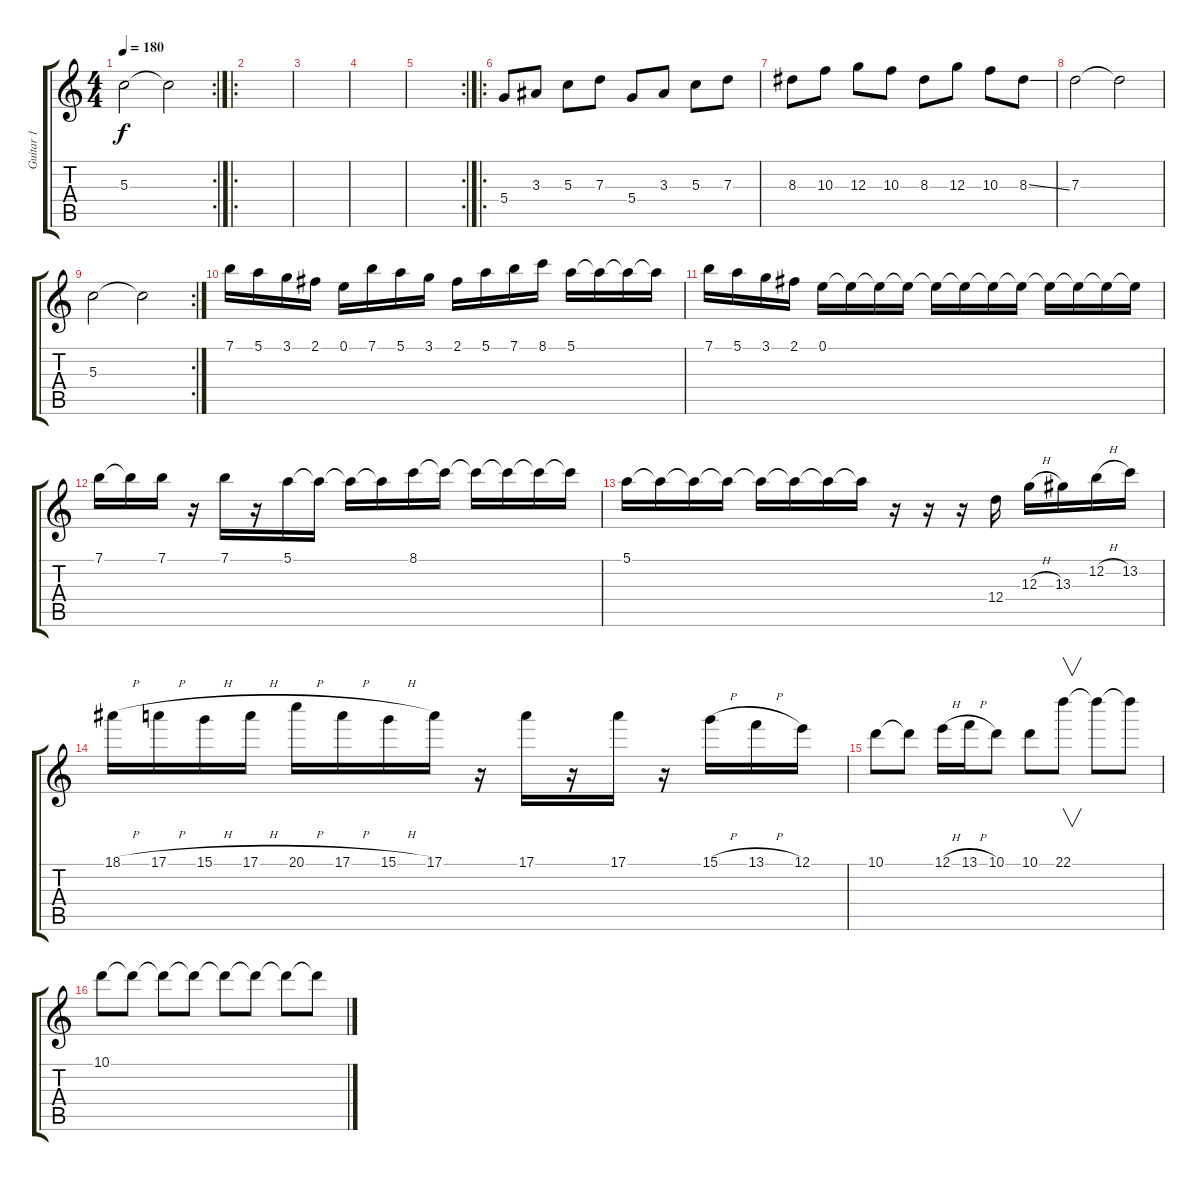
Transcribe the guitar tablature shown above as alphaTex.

\track ("Guitar 1" "Guitar 1") {instrument electricguitarjazz}
\staff {score tabs}
\tuning (E4 B3 G3 D3 A2 E2) {hide}
\rc 2
\ts (4 4)
\tempo 180
\clef g2
\ks c
5.3.2{dy f} 5.3{t}.2 |
\ro
|
|
|
\rc 2
|
\ro
5.4.8{instrument overdrivenguitar} 3.3.8 5.3.8 7.3.8 5.4.8 3.3.8 5.3.8 7.3.8 |
8.3.8 10.3.8 12.3.8 10.3.8 8.3.8 12.3.8 10.3.8 8.3{ss}.8 |
7.3.2 7.3{t}.2 |
\rc 2
5.3.2 5.3{t}.2 |
7.1.16{instrument overdrivenguitar} 5.1.16 3.1.16 2.1.16 0.1.16 7.1.16 5.1.16 3.1.16 2.1.16 5.1.16 7.1.16 8.1.16 5.1.16 5.1{t}.16 5.1{t}.16 5.1{t}.16 |
7.1.16 5.1.16 3.1.16 2.1.16 0.1.16 0.1{t}.16 0.1{t}.16 0.1{t}.16 0.1{t}.16 0.1{t}.16 0.1{t}.16 0.1{t}.16 0.1{t}.16 0.1{t}.16 0.1{t}.16 0.1{t}.16 |
7.1.16 7.1{t}.16 7.1.16 r.16 7.1.16 r.16 5.1.16 5.1{t}.16 5.1{t}.16 5.1{t}.16 8.1.16 8.1{t}.16 8.1{t}.16 8.1{t}.16 8.1{t}.16 8.1{t}.16 |
5.1.16 5.1{t}.16 5.1{t}.16 5.1{t}.16 5.1{t}.16 5.1{t}.16 5.1{t}.16 5.1{t}.16 r.16 r.16 r.16 12.4.16 12.3{h}.16 13.3.16 12.2{h}.16 13.2.16 |
18.1{h}.16 17.1{h}.16 15.1{h}.16 17.1{h}.16 20.1{h}.16 17.1{h}.16 15.1{h}.16 17.1.16 r.16 17.1.16 r.16 17.1.16 r.16 15.1{h}.16 13.1{h}.16 12.1.16 |
10.1.8 10.1{t}.8 12.1{h}.16 13.1{h}.16 10.1.8 10.1.8 22.1.8{v} 22.1{t}.8 22.1{t}.8 |
10.1.8 10.1{t}.8 10.1{t}.8 10.1{t}.8 10.1{t}.8 10.1{t}.8 10.1{t}.8 10.1{t}.8
